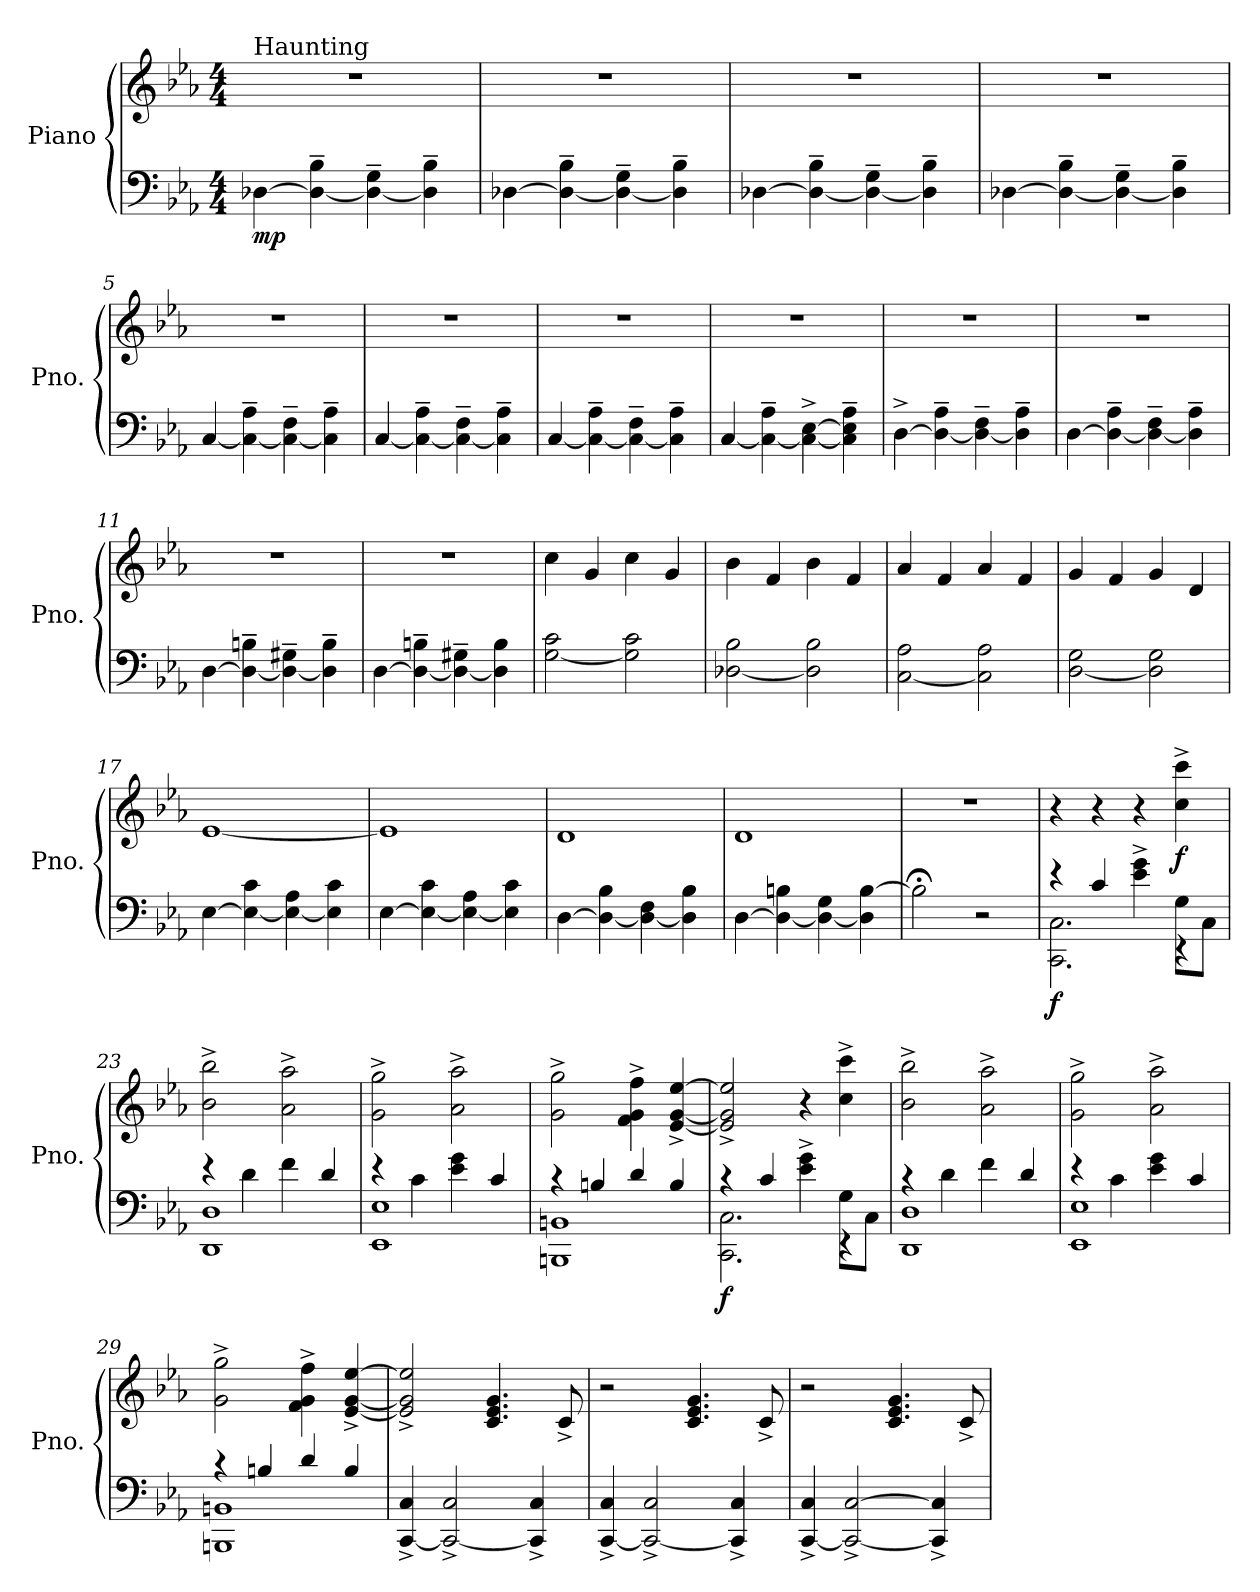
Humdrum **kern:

**kern	**kern	**dynam
*part1	*part1	*part1
*staff2	*staff1	*staff1/2
*I"Piano	*	*
*I'Pno.	*	*
*clefF4	*clefG2	*
*k[b-e-a-]	*k[b-e-a-]	*
*M4/4	*M4/4	*
*MM135	*MM135	*
=1	=1	=1
!	!LO:TX:a:t=Haunting	!
!	!	!LO:DY:b=2
[4D-X\	1r	mp
4D-\_~ 4B-\~	.	.
4D-\_~ 4G\~	.	.
4D-\]~ 4B-\~	.	.
=2	=2	=2
[4D-X\	1r	.
4D-\_~ 4B-\~	.	.
4D-\_~ 4G\~	.	.
4D-\]~ 4B-\~	.	.
=3	=3	=3
[4D-X\	1r	.
4D-\_~ 4B-\~	.	.
4D-\_~ 4G\~	.	.
4D-\]~ 4B-\~	.	.
=4	=4	=4
[4D-X\	1r	.
4D-\_~ 4B-\~	.	.
4D-\_~ 4G\~	.	.
4D-\]~ 4B-\~	.	.
=5	=5	=5
[4C/	1r	.
4C\_~ 4A-\~	.	.
4C\_~ 4F\~	.	.
4C\]~ 4A-\~	.	.
=6	=6	=6
[4C/	1r	.
4C\_~ 4A-\~	.	.
4C\_~ 4F\~	.	.
4C\]~ 4A-\~	.	.
!!LO:LB:g=z
=7	=7	=7
[4C/	1r	.
4C\_~ 4A-\~	.	.
4C\_~ 4F\~	.	.
4C\]~ 4A-\~	.	.
=8	=8	=8
[4C/	1r	.
4C\_~ 4A-\~	.	.
4C\_^ [4E-\^	.	.
4C\]~ 4E-\]~ 4A-\~	.	.
=9	=9	=9
[4D^\	1r	.
4D\_~ 4A-\~	.	.
4D\_~ 4F\~	.	.
4D\]~ 4A-\~	.	.
=10	=10	=10
[4D\	1r	.
4D\_~ 4A-\~	.	.
4D\_~ 4F\~	.	.
4D\]~ 4A-\~	.	.
=11	=11	=11
[4D\	1r	.
4D\_~ 4Bn\~	.	.
4D\_~ 4G#X\~	.	.
4D\]~ 4B\~	.	.
=12	=12	=12
[4D\	1r	.
4D\_~ 4Bn\~	.	.
4D\_~ 4G#X\~	.	.
4D\] 4B\	.	.
=13	=13	=13
!	!	!LO:DY:b=2
!	!	!LO:DY:n=1:b
[2G\ 2c\	4cc\	mf mf
.	4g/	.
2G\] 2c\	4cc\	.
.	4g/	.
!!LO:LB:g=z
=14	=14	=14
[2D-X\ 2B-\	4b-\	.
.	4f/	.
2D-\] 2B-\	4b-\	.
.	4f/	.
=15	=15	=15
[2C\ 2A-\	4a-/	.
.	4f/	.
2C\] 2A-\	4a-/	.
.	4f/	.
=16	=16	=16
[2D\ 2G\	4g/	.
.	4f/	.
2D\] 2G\	4g/	.
.	4d/	.
=17	=17	=17
[4E-\	[1e-	.
4E-\_ 4c\	.	.
4E-\_ 4A-\	.	.
4E-\] 4c\	.	.
=18	=18	=18
[4E-\	1e-]	.
4E-\_ 4c\	.	.
4E-\_ 4A-\	.	.
4E-\] 4c\	.	.
=19	=19	=19
[4D\	1d	.
4D\_< 4B-\<	.	.
4D\_ 4F\	.	.
4D\] 4B-\	.	.
=20	=20	=20
*	*MM100	*
[4D\	1d	.
4D\_ 4Bn\	.	.
4D\_ 4G\	.	.
4D\] [4B\	.	.
=21	=21	=21
*	*MM135	*
2B;<\]	1r	.
2r	.	.
!!LO:LB:g=z
=22	=22	=22
*^	*	*
!	!	!	!LO:DY:b=2
4r	2.CC\ 2.C\	4r	f
4c/	.	4r	.
4e-\^ 4g\^	.	4r	.
!	!	!	!LO:DY:b
8G<\L	4r	4cc\^ 4ccc\^	f
8C<\J	.	.	.
=23	=23	=23	=23
4r	1DD 1D	2b-\^ 2bb-\^	.
4d\	.	.	.
4f\	.	2a-\^ 2aa-\^	.
4d/	.	.	.
=24	=24	=24	=24
4r	1EE- 1E-	2g\^ 2gg\^	.
4c\	.	.	.
4e-\ 4g\	.	2a-\^ 2aa-\^	.
4c/	.	.	.
=25	=25	=25	=25
4r	1BBBn 1BBn	2g\^ 2gg\^	.
4Bn/	.	.	.
4d/	.	4f\^ 4g\^ 4ff\^	.
4B/	.	[4e-/^ [4g/^ [4ee-/^	.
=26	=26	=26	=26
!	!	!	!LO:DY:b=2
4r	2.CC\ 2.C\	2e-/]^ 2g/]^ 2ee-/]^	f
4c/	.	.	.
4e-\^ 4g\^	.	4r	.
8G<\L	4r	4cc\^ 4ccc\^	.
8C<\J	.	.	.
=27	=27	=27	=27
4r	1DD 1D	2b-\^ 2bb-\^	.
4d\	.	.	.
4f\	.	2a-\^ 2aa-\^	.
4d/	.	.	.
!!LO:LB:g=z
=28	=28	=28	=28
4r	1EE- 1E-	2g\^ 2gg\^	.
4c\	.	.	.
4e-\ 4g\	.	2a-\^ 2aa-\^	.
4c/	.	.	.
=29	=29	=29	=29
4r	1BBBn 1BBn	2g\^ 2gg\^	.
4Bn/	.	.	.
4d/	.	4f\^ 4g\^ 4ff\^	.
4B/	.	[4e-/^ [4g/^ [4ee-/^	.
*v	*v	*	*
=30	=30	=30
[4CC/^ 4C/^	2e-/]^ 2g/]^ 2ee-/]^	.
2CC/_^ 2C/^	.	.
.	4.c/ 4.e-/ 4.g/	.
4CC/]^ 4C/^	.	.
.	8c^/	.
=31	=31	=31
[4CC/^ 4C/^	2r	.
2CC/_^ 2C/^	.	.
.	4.c/ 4.e-/ 4.g/	.
4CC/]^ 4C/^	.	.
.	8c^/	.
=32	=32	=32
[4CC/^ 4C/^	2r	.
2CC/_^ [2C/^	.	.
.	4.c/ 4.e-/ 4.g/	.
4CC/]^ 4C/]^	.	.
.	8c^/	.
=	=	=
*-	*-	*-
